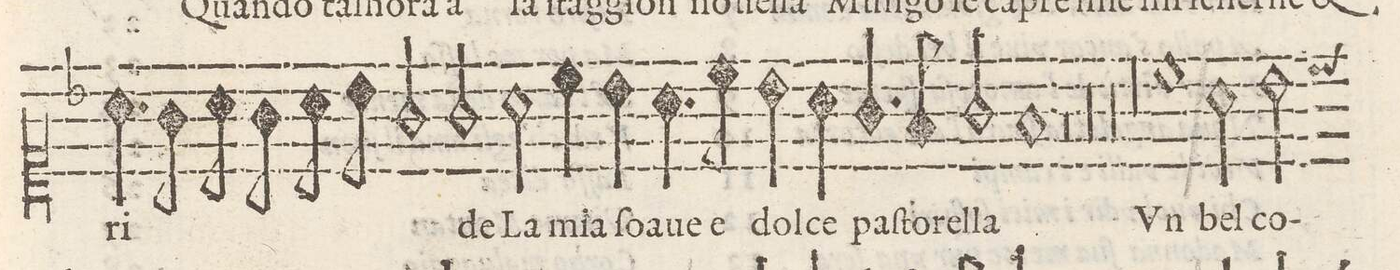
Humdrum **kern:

**kern	**text
*I"CANTO	*
*clefC1	*
*k[b-]	*
*met(C)	*
*M4/4	*
4.a\	ri-
8g\	.
8a\	.
8g\	.
8a\	.
8b-\	.
=37-	=37-
2g/	.
2g/	de
=38-	=38-
2a\	La
4cc\	mia
4b-\	ſo-
=39-	=39-
4.a\	-a-
8cc\	-ue e
4b-\	dol-
4a\	-ce
=40-	=40-
4.g/	paſ-
8f/	-to-
2g/	-rel-
=41-	=41-
1f	-la
=42-	=42-
0r	.
=43-	=43-
=44-	=44-
00r	.
=45-	=45-
=46-	=46-
=47-	=47-
=48-	=48-
00r	.
=49-	=49-
=50-	=50-
=51-	=51-
=52-	=52-
00r	.
=53-	=53-
=54-	=54-
=55-	=55-
=56-	=56-
1cc	Vn
=57-	=57-
2a\	bel
2b-\	co-
=58-	=58-
*-	*-
